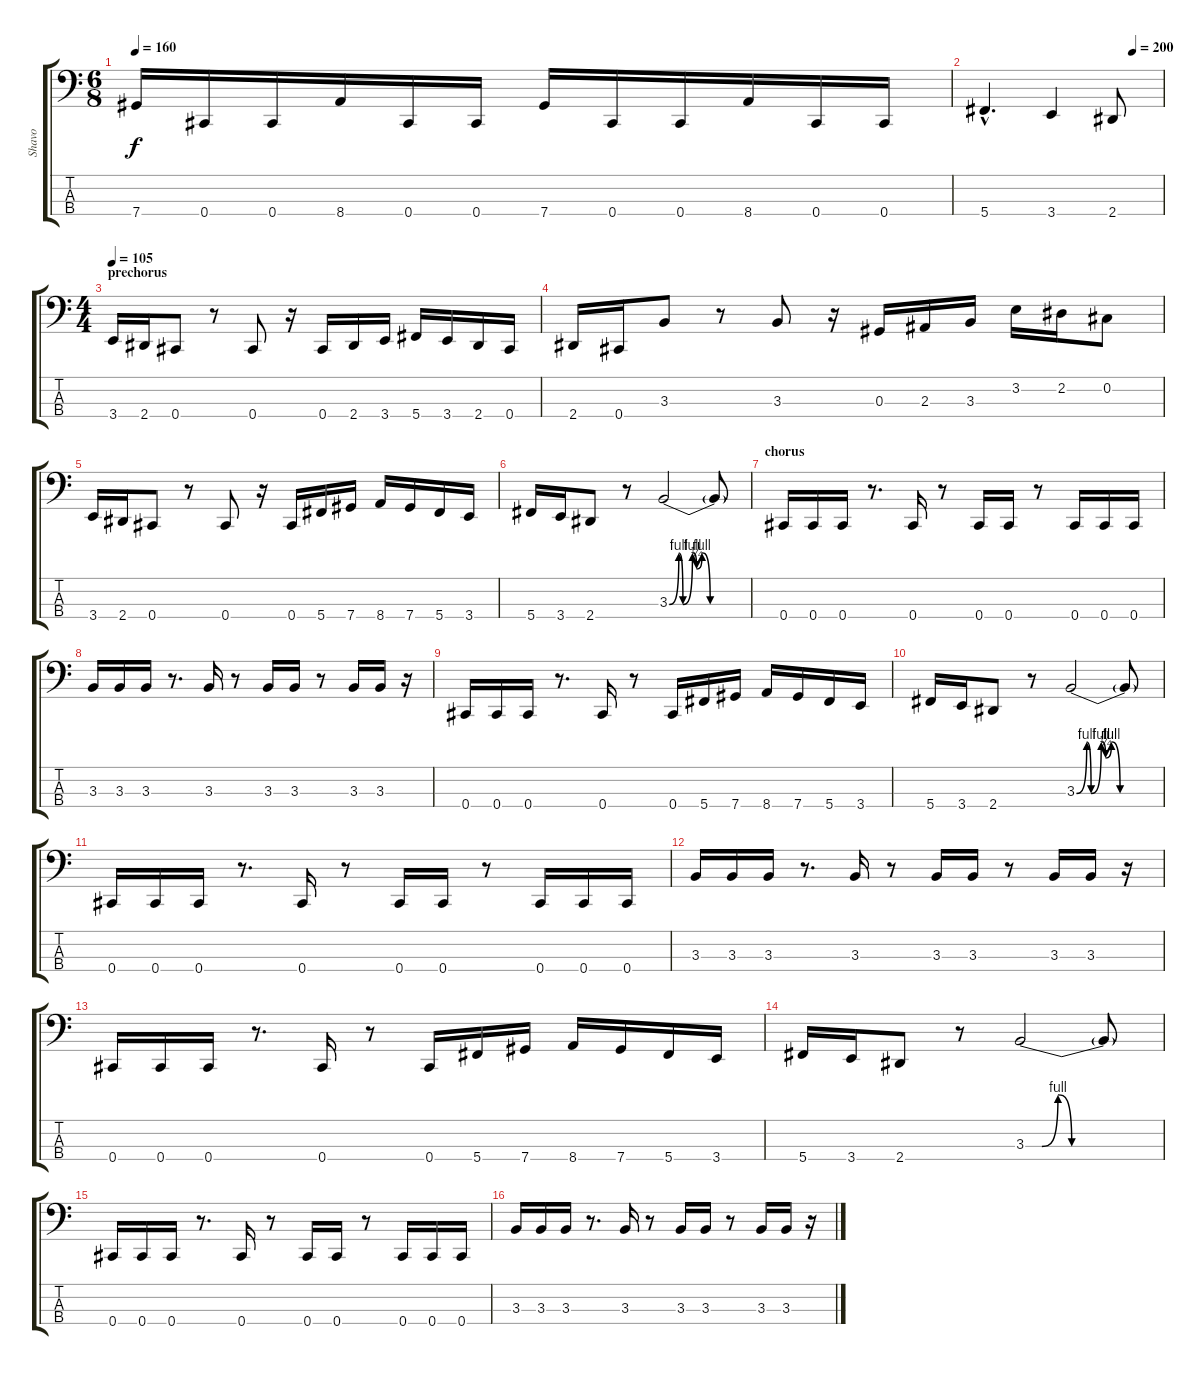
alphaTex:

\track ("Shavo" "Shavo") {instrument electricbasspick}
\staff {score tabs}
\tuning (Gb2 Db2 Ab1 Db1) {hide}
\ts (6 8)
\tempo 160
\clef f4
\ks c
7.4.16{dy f} 0.4.16 0.4.16 8.4.16 0.4.16 0.4.16 7.4.16 0.4.16 0.4.16 8.4.16 0.4.16 0.4.16 |
\tempo (200 0.8333333333333334)
5.4{hac}.4{d} 3.4.4 2.4.8 |
\ts (4 4)
\section ("" "prechorus")
\tempo 105
3.4.16 2.4.16 0.4.8 r.8 0.4.8 r.16 0.4.16 2.4.16 3.4.16 5.4.16 3.4.16 2.4.16 0.4.16 |
2.4.16 0.4.16 3.3.8 r.8 3.3.8 r.16 0.3.16 2.3.16 3.3.16 3.2.16 2.2.16 0.2.8 |
3.4.16 2.4.16 0.4.8 r.8 0.4.8 r.16 0.4.16 5.4.16 7.4.16 8.4.16 7.4.16 5.4.16 3.4.16 |
5.4.16 3.4.16 2.4.8 r.8 3.3{be (custom 0 0 7 4 10 0 17 4 20 1 24 4 30 0 60 0)}.2 3.3{t}.8 |
\section ("" "chorus")
0.4.16 0.4.16 0.4.16 r.8{d} 0.4.16 r.8 0.4.16 0.4.16 r.8 0.4.16 0.4.16 0.4.16 |
3.3.16 3.3.16 3.3.16 r.8{d} 3.3.16 r.8 3.3.16 3.3.16 r.8 3.3.16 3.3.16 r.16 |
0.4.16 0.4.16 0.4.16 r.8{d} 0.4.16 r.8 0.4.16 5.4.16 7.4.16 8.4.16 7.4.16 5.4.16 3.4.16 |
5.4.16 3.4.16 2.4.8 r.8 3.3{be (custom 0 0 7 4 10 0 17 4 20 1 24 4 30 0 60 0)}.2 3.3{t}.8 |
0.4.16 0.4.16 0.4.16 r.8{d} 0.4.16 r.8 0.4.16 0.4.16 r.8 0.4.16 0.4.16 0.4.16 |
3.3.16 3.3.16 3.3.16 r.8{d} 3.3.16 r.8 3.3.16 3.3.16 r.8 3.3.16 3.3.16 r.16 |
0.4.16 0.4.16 0.4.16 r.8{d} 0.4.16 r.8 0.4.16 5.4.16 7.4.16 8.4.16 7.4.16 5.4.16 3.4.16 |
5.4.16 3.4.16 2.4.8 r.8 3.3{be (custom 0 0 7 0 14 4 20 0 30 0 60 0)}.2 3.3{t}.8 |
0.4.16 0.4.16 0.4.16 r.8{d} 0.4.16 r.8 0.4.16 0.4.16 r.8 0.4.16 0.4.16 0.4.16 |
3.3.16 3.3.16 3.3.16 r.8{d} 3.3.16 r.8 3.3.16 3.3.16 r.8 3.3.16 3.3.16 r.16
